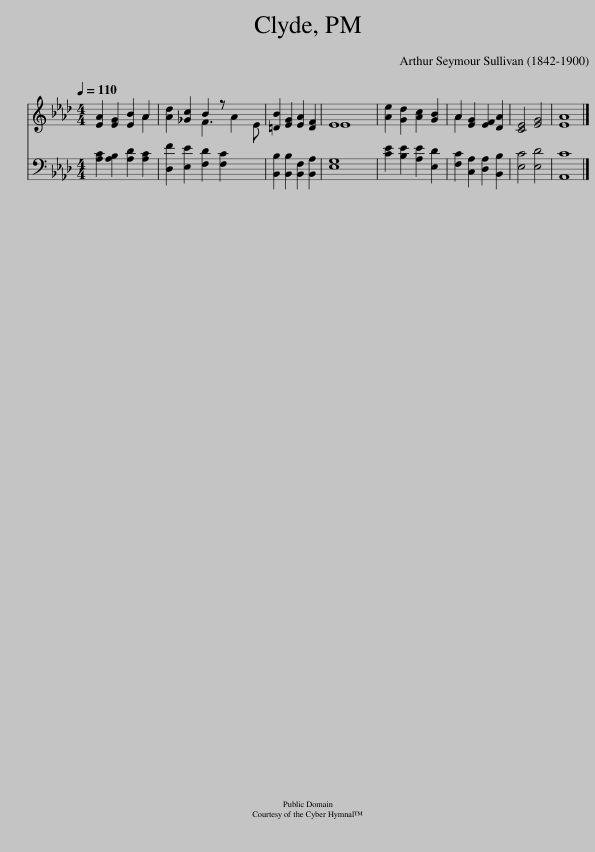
X:1
%%score ( 1 2 ) 3
L:1/8
Q:1/4=110
M:4/4
I:linebreak $
K:Ab
V:1 treble
V:2 treble
V:3 bass
V:1
 [EA]2 [EG]2 [EB]2 A2 | [Ad]2 [_Gc]2 B2 z x3 | [=DB]2 [EG]2 [EA]2 [DF]2 | E8 | [Ae]2 [Gd]2 [Ac]2 [GB]2 | %5
 A2 [EG]2 [EF]2 [DA]2 | [CE]4 [EG]4 | [EA]8 |] %8
V:2
 x6 A2 | x4 F3 A2 E | x8 | E8 | x8 | %5
 A2 x6 | x8 | x8 |] %8
V:3
 [A,C]2 [A,B,]2 [A,D]2 [A,C]2 | [D,F]2 [E,E]2 [F,D]2 [F,C]2 x2 | [B,,B,]2 [B,,B,]2 [B,,F,]2 [B,,A,]2 | [E,G,]8 | [CE]2 [B,E]2 [A,E]2 [E,D]2 | %5
 [F,C]2 [C,A,]2 [D,A,]2 [B,,B,]2 | [E,C]4 [E,D]4 | [A,,C]8 |] %8
